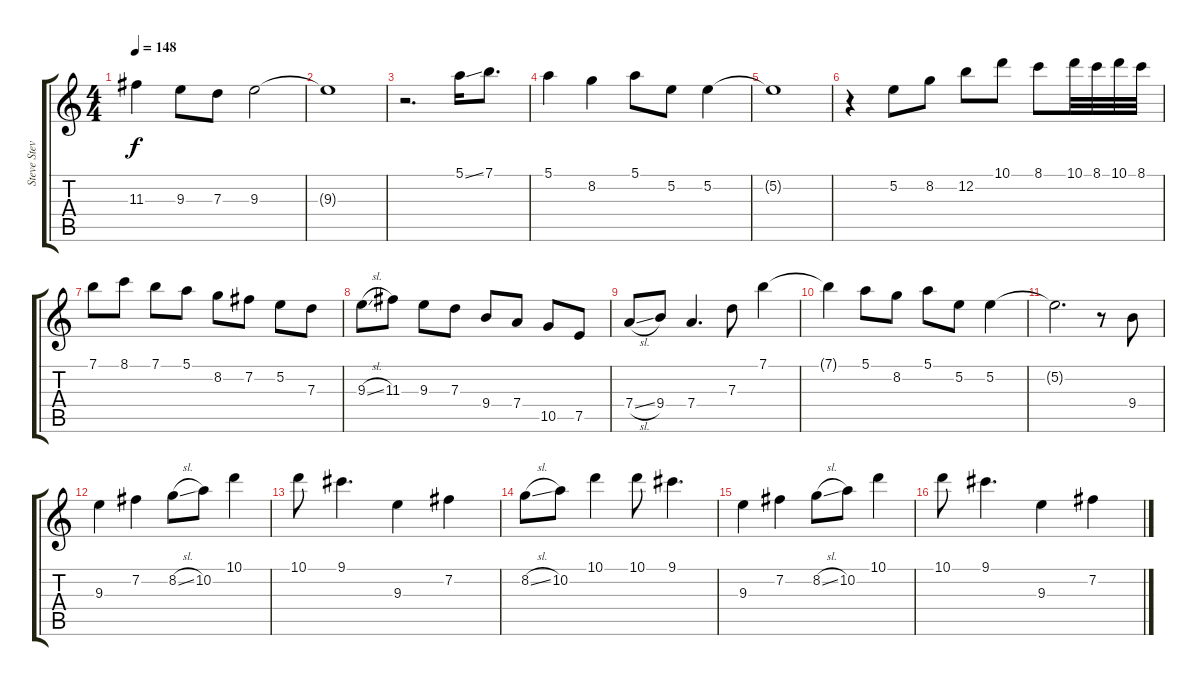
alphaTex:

\track ("Steve Stevens" "Steve Stev") {instrument acousticguitarsteel}
\staff {score tabs}
\tuning (E4 B3 G3 D3 A2 E2) {hide}
\ts (4 4)
\tempo 148
\clef g2
\ks c
11.3{t}.4{dy f} 9.3.8 7.3.8 9.3.2 |
9.3{t}.1 |
r.2{d} 5.1{ss}.16 7.1.8{d} |
5.1.4 8.2.4 5.1.8 5.2.8 5.2.4 |
5.2{t}.1 |
r.4 5.2.8 8.2.8 12.2.8 10.1.8 8.1.8 10.1.32 8.1.32 10.1.32 8.1.32 |
7.1.8 8.1.8 7.1.8 5.1.8 8.2.8 7.2.8 5.2.8 7.3.8 |
9.3{sl}.8 11.3.8 9.3.8 7.3.8 9.4.8 7.4.8 10.5.8 7.5.8 |
7.4{sl}.8 9.4.8 7.4.4{d} 7.3.8 7.1.4 |
7.1{t}.4 5.1.8 8.2.8 5.1.8 5.2.8 5.2.4 |
5.2{t}.2{d} r.8 9.4.8 |
9.3.4 7.2.4 8.2{sl}.8 10.2.8 10.1.4 |
10.1.8 9.1.4{d} 9.3.4 7.2.4 |
8.2{sl}.8 10.2.8 10.1.4 10.1.8 9.1.4{d} |
9.3.4 7.2.4 8.2{sl}.8 10.2.8 10.1.4 |
10.1.8 9.1.4{d} 9.3.4 7.2.4
